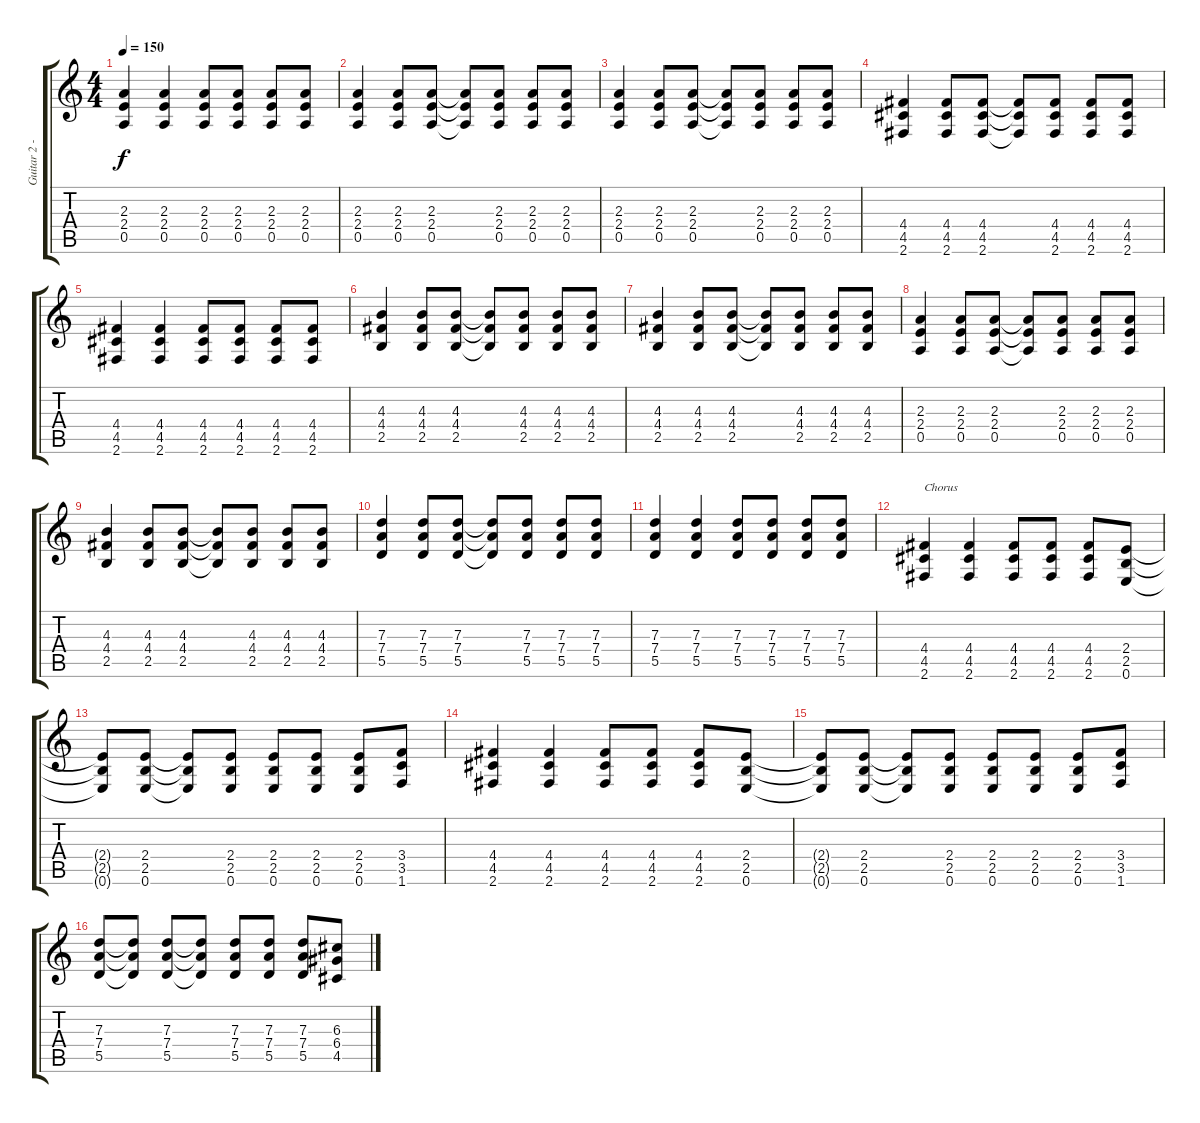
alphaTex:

\track ("Guitar 2 - Lauri Ylonen" "Guitar 2 -") {instrument acousticguitarsteel}
\staff {score tabs}
\tuning (E4 B3 G3 D3 A2 E2) {hide}
\ts (4 4)
\tempo 150
\clef g2
\ks c
(2.3 2.4 0.5).4{dy f} (2.3 2.4 0.5).4 (2.3 2.4 0.5).8 (2.3 2.4 0.5).8 (2.3 2.4 0.5).8 (2.3 2.4 0.5).8 |
(2.3 2.4 0.5).4 (2.3 2.4 0.5).8 (2.3 2.4 0.5).8 (2.3{t} 2.4{t} 0.5{t}).8 (2.3 2.4 0.5).8 (2.3 2.4 0.5).8 (2.3 2.4 0.5).8 |
(2.3 2.4 0.5).4 (2.3 2.4 0.5).8 (2.3 2.4 0.5).8 (2.3{t} 2.4{t} 0.5{t}).8 (2.3 2.4 0.5).8 (2.3 2.4 0.5).8 (2.3 2.4 0.5).8 |
(4.4 4.5 2.6).4 (4.4 4.5 2.6).8 (4.4 4.5 2.6).8 (4.4{t} 4.5{t} 2.6{t}).8 (4.4 4.5 2.6).8 (4.4 4.5 2.6).8 (4.4 4.5 2.6).8 |
(4.4 4.5 2.6).4 (4.4 4.5 2.6).4 (4.4 4.5 2.6).8 (4.4 4.5 2.6).8 (4.4 4.5 2.6).8 (4.4 4.5 2.6).8 |
(4.3 4.4 2.5).4 (4.3 4.4 2.5).8 (4.3 4.4 2.5).8 (4.3{t} 4.4{t} 2.5{t}).8 (4.3 4.4 2.5).8 (4.3 4.4 2.5).8 (4.3 4.4 2.5).8 |
(4.3 4.4 2.5).4 (4.3 4.4 2.5).8 (4.3 4.4 2.5).8 (4.3{t} 4.4{t} 2.5{t}).8 (4.3 4.4 2.5).8 (4.3 4.4 2.5).8 (4.3 4.4 2.5).8 |
(2.3 2.4 0.5).4 (2.3 2.4 0.5).8 (2.3 2.4 0.5).8 (2.3{t} 2.4{t} 0.5{t}).8 (2.3 2.4 0.5).8 (2.3 2.4 0.5).8 (2.3 2.4 0.5).8 |
(4.3 4.4 2.5).4 (4.3 4.4 2.5).8 (4.3 4.4 2.5).8 (4.3{t} 4.4{t} 2.5{t}).8 (4.3 4.4 2.5).8 (4.3 4.4 2.5).8 (4.3 4.4 2.5).8 |
(7.3 7.4 5.5).4 (7.3 7.4 5.5).8 (7.3 7.4 5.5).8 (7.3{t} 7.4{t} 5.5{t}).8 (7.3 7.4 5.5).8 (7.3 7.4 5.5).8 (7.3 7.4 5.5).8 |
(7.3 7.4 5.5).4 (7.3 7.4 5.5).4 (7.3 7.4 5.5).8 (7.3 7.4 5.5).8 (7.3 7.4 5.5).8 (7.3 7.4 5.5).8 |
(4.4 4.5 2.6).4{txt "Chorus"} (4.4 4.5 2.6).4 (4.4 4.5 2.6).8 (4.4 4.5 2.6).8 (4.4 4.5 2.6).8 (2.4 2.5 0.6).8 |
(2.4{t} 2.5{t} 0.6{t}).8 (2.4 2.5 0.6).8 (2.4{t} 2.5{t} 0.6{t}).8 (2.4 2.5 0.6).8 (2.4 2.5 0.6).8 (2.4 2.5 0.6).8 (2.4 2.5 0.6).8 (3.4 3.5 1.6).8 |
(4.4 4.5 2.6).4 (4.4 4.5 2.6).4 (4.4 4.5 2.6).8 (4.4 4.5 2.6).8 (4.4 4.5 2.6).8 (2.4 2.5 0.6).8 |
(2.4{t} 2.5{t} 0.6{t}).8 (2.4 2.5 0.6).8 (2.4{t} 2.5{t} 0.6{t}).8 (2.4 2.5 0.6).8 (2.4 2.5 0.6).8 (2.4 2.5 0.6).8 (2.4 2.5 0.6).8 (3.4 3.5 1.6).8 |
(7.3 7.4 5.5).8 (7.3{t} 7.4{t} 5.5{t}).8 (7.3 7.4 5.5).8 (7.3{t} 7.4{t} 5.5{t}).8 (7.3 7.4 5.5).8 (7.3 7.4 5.5).8 (7.3 7.4 5.5).8 (6.3 6.4 4.5).8
